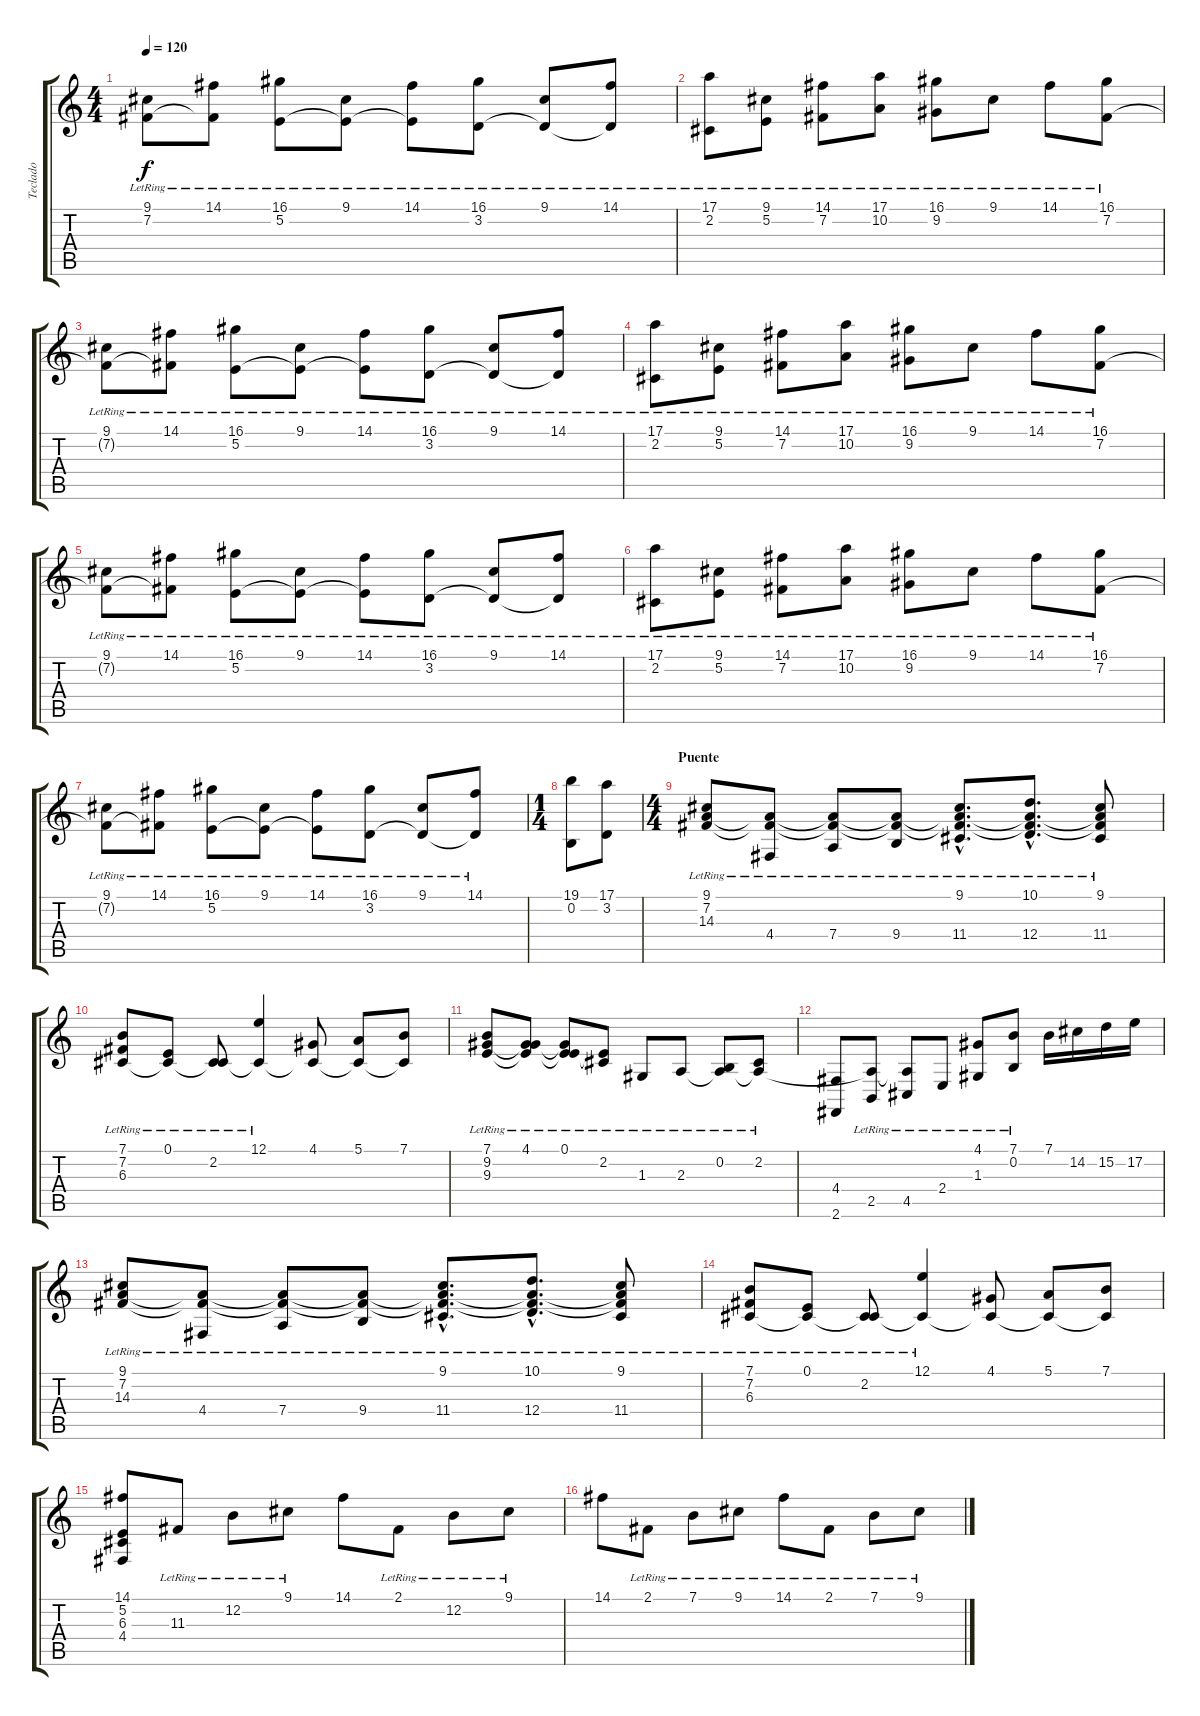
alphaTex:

\track ("Teclado" "Teclado") {instrument acousticgrandpiano}
\staff {score tabs}
\tuning (E4 B3 G3 D3 A2 E2) {hide}
\ts (4 4)
\tempo 120
\clef g2
\ks c
(9.1{lr} 7.2{t}).8{dy f} (14.1{lr} 7.2{t}).8 (16.1{lr} 5.2{lr}).8 (9.1{lr} 5.2{t}).8 (14.1{lr} 5.2{t}).8 (16.1{lr} 3.2{lr}).8 (9.1{lr} 3.2{t}).8 (14.1{lr} 3.2{t}).8 |
(17.1{lr} 2.2{lr}).8 (9.1{lr} 5.2{lr}).8 (14.1{lr} 7.2{lr}).8 (17.1{lr} 10.2{lr}).8 (16.1{lr} 9.2{lr}).8 9.1{lr}.8 14.1{lr}.8 (16.1{lr} 7.2{lr}).8 |
(9.1{lr} 7.2{t}).8 (14.1{lr} 7.2{t}).8 (16.1{lr} 5.2{lr}).8 (9.1{lr} 5.2{t}).8 (14.1{lr} 5.2{t}).8 (16.1{lr} 3.2{lr}).8 (9.1{lr} 3.2{t}).8 (14.1{lr} 3.2{t}).8 |
(17.1{lr} 2.2{lr}).8 (9.1{lr} 5.2{lr}).8 (14.1{lr} 7.2{lr}).8 (17.1{lr} 10.2{lr}).8 (16.1{lr} 9.2{lr}).8 9.1{lr}.8 14.1{lr}.8 (16.1{lr} 7.2{lr}).8 |
(9.1{lr} 7.2{t}).8 (14.1{lr} 7.2{t}).8 (16.1{lr} 5.2{lr}).8 (9.1{lr} 5.2{t}).8 (14.1{lr} 5.2{t}).8 (16.1{lr} 3.2{lr}).8 (9.1{lr} 3.2{t}).8 (14.1{lr} 3.2{t}).8 |
(17.1{lr} 2.2{lr}).8 (9.1{lr} 5.2{lr}).8 (14.1{lr} 7.2{lr}).8 (17.1{lr} 10.2{lr}).8 (16.1{lr} 9.2{lr}).8 9.1{lr}.8 14.1{lr}.8 (16.1{lr} 7.2{lr}).8 |
(9.1{lr} 7.2{t}).8 (14.1{lr} 7.2{t}).8 (16.1{lr} 5.2{lr}).8 (9.1{lr} 5.2{t}).8 (14.1{lr} 5.2{t}).8 (16.1{lr} 3.2{lr}).8 (9.1{lr} 3.2{t}).8 (14.1{lr} 3.2{t}).8 |
\ts (1 4)
(19.1 0.2).8 (17.1 3.2).8 |
\ts (4 4)
\section ("" "Puente")
(9.1{lr} 7.2{lr} 14.3{lr}).8 (7.2{t} 14.3{t} 4.4{lr}).8 (7.2{t} 14.3{t} 7.4{lr}).8 (7.2{t} 14.3{t} 9.4{lr}).8 (9.1{hac lr} 7.2{hac t} 14.3{hac t} 11.4{hac}).8{d} (10.1{hac lr} 7.2{hac t} 14.3{hac t} 12.4{hac}).8{d} (9.1{lr} 7.2{t} 14.3{t} 11.4).8 |
(7.1{lr} 7.2{lr} 6.3{lr}).8 (0.1{lr} 6.3{t}).8 (2.2{lr} 6.3{t}).8 (12.1{lr} 6.3{t}).4 (4.1 6.3{t}).8 (5.1 6.3{t}).8 (7.1 6.3{t}).8 |
(7.1{lr} 9.2{lr} 9.3{lr}).8 (4.1{lr} 9.2{t} 9.3{t}).8 (0.1{lr} 9.2{t} 9.3{t}).8 (2.2{lr} 9.3{t}).8 1.3{lr}.8 2.3{lr}.8 (0.2{lr} 2.3{t}).8 (2.2{lr} 2.3{t}).8 |
(4.4 2.6).8 (2.3{t} 2.5{lr}).8 (2.3{t} 4.5{lr}).8 2.4{lr}.8 (4.1 1.3{lr}).8 (7.1 0.2{lr}).8 7.1.16 14.2.16 15.2.16 17.2.16 |
(9.1{lr} 7.2{lr} 14.3{lr}).8 (7.2{t} 14.3{t} 4.4{lr}).8 (7.2{t} 14.3{t} 7.4{lr}).8 (7.2{t} 14.3{t} 9.4{lr}).8 (9.1{hac lr} 7.2{hac t} 14.3{hac t} 11.4{hac}).8{d} (10.1{hac lr} 7.2{hac t} 14.3{hac t} 12.4{hac}).8{d} (9.1{lr} 7.2{t} 14.3{t} 11.4).8 |
(7.1{lr} 7.2{lr} 6.3{lr}).8 (0.1{lr} 6.3{t}).8 (2.2{lr} 6.3{t}).8 (12.1{lr} 6.3{t}).4 (4.1 6.3{t}).8 (5.1 6.3{t}).8 (7.1 6.3{t}).8 |
(14.1 5.2 6.3 4.4).8 11.3{lr}.8 12.2{lr}.8 9.1{lr}.8 14.1.8 2.1{lr}.8 12.2{lr}.8 9.1{lr}.8 |
14.1.8 2.1{lr}.8 7.1{lr}.8 9.1{lr}.8 14.1{lr}.8 2.1{lr}.8 7.1{lr}.8 9.1{lr}.8
